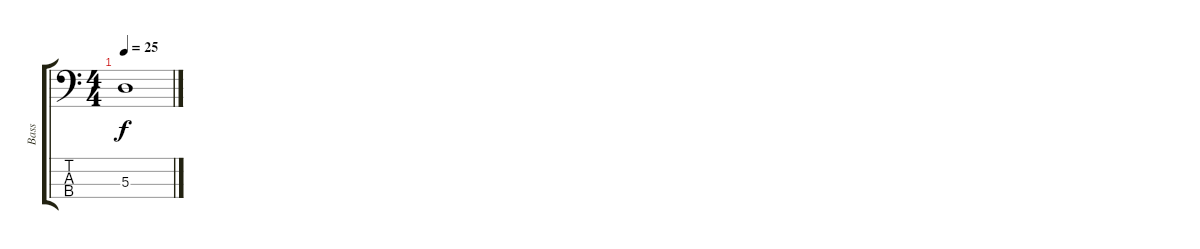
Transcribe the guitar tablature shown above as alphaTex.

\track ("Bass" "Bass") {instrument electricbasspick}
\staff {score tabs}
\tuning (G2 D2 A1 E1) {hide}
\ts (4 4)
\tempo 25
\clef f4
\ks c
5.3.1{dy f}
